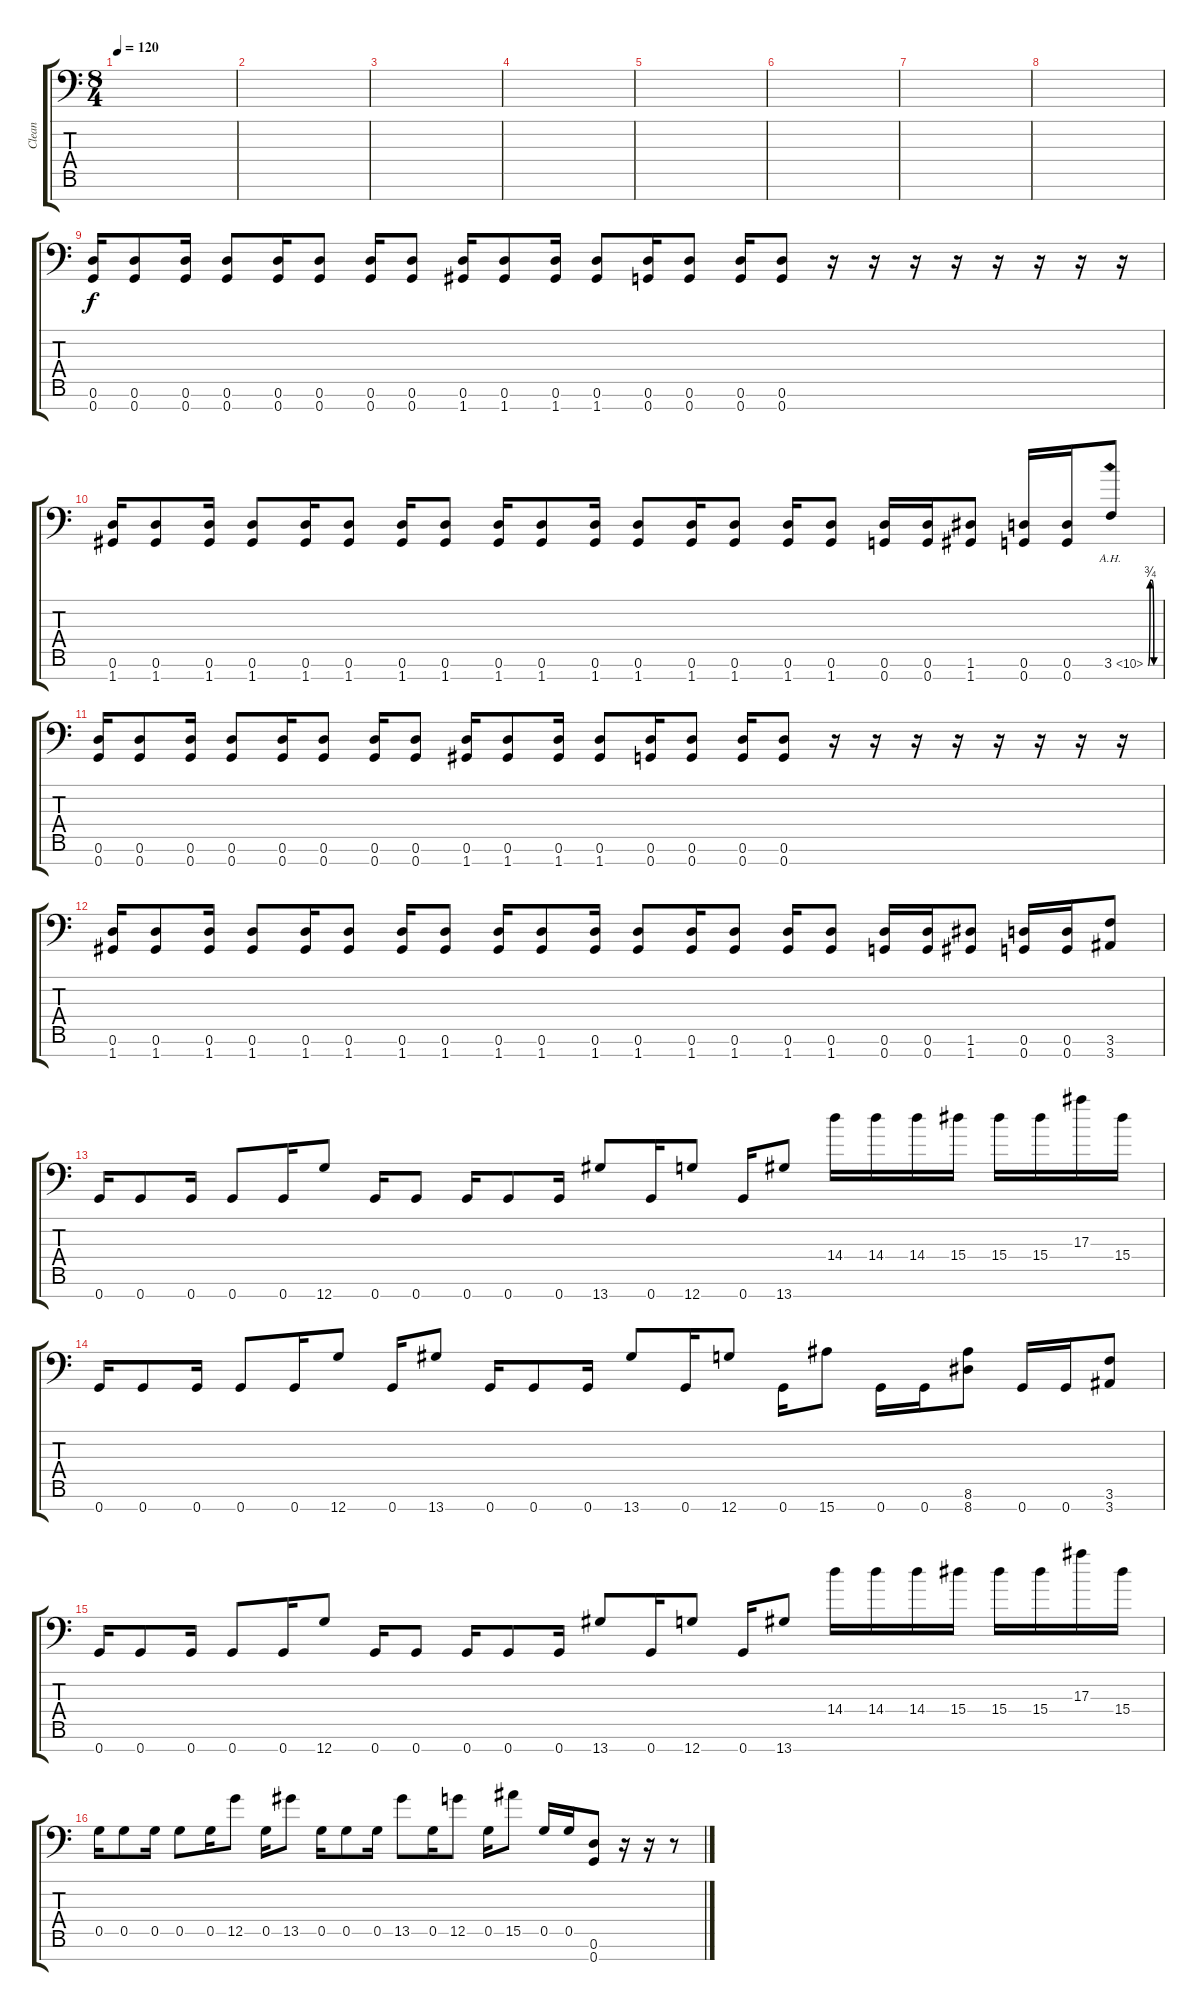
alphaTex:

\track ("Clean" "Clean") {instrument distortionguitar}
\staff {score tabs}
\tuning (D4 A3 F3 C3 G2 D2 G1) {hide}
\ts (8 4)
\tempo 120
\clef f4
\ks c
|
|
|
|
|
|
|
|
(0.6 0.7).16 (0.6 0.7).8 (0.6 0.7).16 (0.6 0.7).8 (0.6 0.7).16 (0.6 0.7).8 (0.6 0.7).16 (0.6 0.7).8 (0.6 1.7).16 (0.6 1.7).8 (0.6 1.7).16 (0.6 1.7).8 (0.6 0.7).16 (0.6 0.7).8 (0.6 0.7).16 (0.6 0.7).8 r.16 r.16 r.16 r.16 r.16 r.16 r.16 r.16 |
(0.6 1.7).16 (0.6 1.7).8 (0.6 1.7).16 (0.6 1.7).8 (0.6 1.7).16 (0.6 1.7).8 (0.6 1.7).16 (0.6 1.7).8 (0.6 1.7).16 (0.6 1.7).8 (0.6 1.7).16 (0.6 1.7).8 (0.6 1.7).16 (0.6 1.7).8 (0.6 1.7).16 (0.6 1.7).8 (0.6 0.7).16 (0.6 0.7).16 (1.6 1.7).8 (0.6 0.7).16 (0.6 0.7).16 3.6{be (custom 0 0 10 3 20 3 30 0 60 0) ah 7}.8 |
(0.6 0.7).16 (0.6 0.7).8 (0.6 0.7).16 (0.6 0.7).8 (0.6 0.7).16 (0.6 0.7).8 (0.6 0.7).16 (0.6 0.7).8 (0.6 1.7).16 (0.6 1.7).8 (0.6 1.7).16 (0.6 1.7).8 (0.6 0.7).16 (0.6 0.7).8 (0.6 0.7).16 (0.6 0.7).8 r.16 r.16 r.16 r.16 r.16 r.16 r.16 r.16 |
(0.6 1.7).16 (0.6 1.7).8 (0.6 1.7).16 (0.6 1.7).8 (0.6 1.7).16 (0.6 1.7).8 (0.6 1.7).16 (0.6 1.7).8 (0.6 1.7).16 (0.6 1.7).8 (0.6 1.7).16 (0.6 1.7).8 (0.6 1.7).16 (0.6 1.7).8 (0.6 1.7).16 (0.6 1.7).8 (0.6 0.7).16 (0.6 0.7).16 (1.6 1.7).8 (0.6 0.7).16 (0.6 0.7).16 (3.6 3.7).8 |
0.7.16 0.7.8 0.7.16 0.7.8 0.7.16 12.7.8 0.7.16 0.7.8 0.7.16 0.7.8 0.7.16 13.7.8 0.7.16 12.7.8 0.7.16 13.7.8 14.4.16 14.4.16 14.4.16 15.4.16 15.4.16 15.4.16 17.3.16 15.4.16 |
0.7.16 0.7.8 0.7.16 0.7.8 0.7.16 12.7.8 0.7.16 13.7.8 0.7.16 0.7.8 0.7.16 13.7.8 0.7.16 12.7.8 0.7.16 15.7.8 0.7.16 0.7.16 (8.6 8.7).8 0.7.16 0.7.16 (3.6 3.7).8 |
0.7.16 0.7.8 0.7.16 0.7.8 0.7.16 12.7.8 0.7.16 0.7.8 0.7.16 0.7.8 0.7.16 13.7.8 0.7.16 12.7.8 0.7.16 13.7.8 14.4.16 14.4.16 14.4.16 15.4.16 15.4.16 15.4.16 17.3.16 15.4.16 |
0.5.16 0.5.8 0.5.16 0.5.8 0.5.16 12.5.8 0.5.16 13.5.8 0.5.16 0.5.8 0.5.16 13.5.8 0.5.16 12.5.8 0.5.16 15.5.8 0.5.16 0.5.16 (0.6 0.7).8 r.16 r.16 r.8
